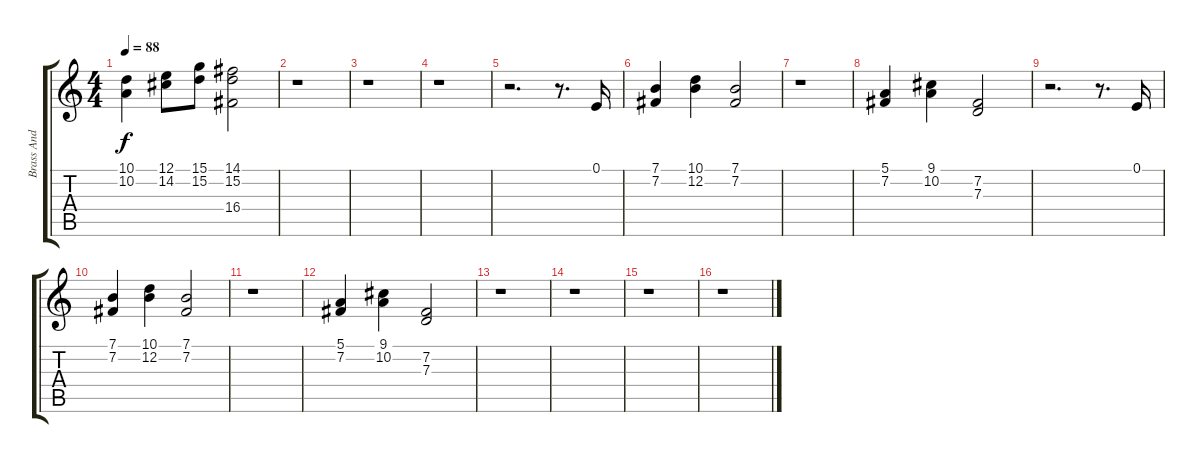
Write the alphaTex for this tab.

\track ("Brass And Timpani" "Brass And ") {instrument brasssection}
\staff {score tabs}
\tuning (E4 B3 G3 D3 A2 E2) {hide}
\ts (4 4)
\tempo 88
\clef g2
\ks c
(10.1 10.2).4{dy f} (12.1 14.2).8 (15.1 15.2).8 (14.1 15.2 16.4).2 |
r.1 |
r.1 |
r.1 |
r.2{d} r.8{d} 0.1.16 |
(7.1 7.2).4 (10.1 12.2).4 (7.1 7.2).2 |
r.1 |
(5.1 7.2).4 (9.1 10.2).4 (7.2 7.3).2 |
r.2{d} r.8{d} 0.1.16 |
(7.1 7.2).4 (10.1 12.2).4 (7.1 7.2).2 |
r.1 |
(5.1 7.2).4 (9.1 10.2).4 (7.2 7.3).2 |
r.1 |
r.1 |
r.1 |
r.1
